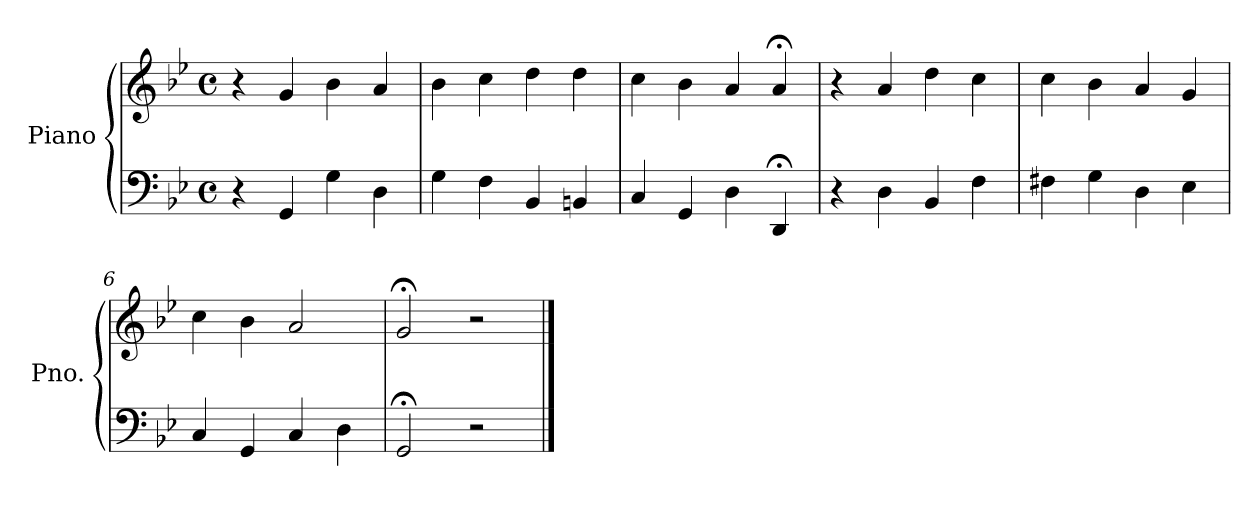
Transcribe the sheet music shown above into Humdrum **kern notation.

**kern	**kern
*part1	*part1
*staff2	*staff1
*I"Piano	*
*I'Pno.	*
*clefF4	*clefG2
*k[b-e-]	*k[b-e-]
*M4/4	*M4/4
*met(c)	*met(c)
=1	=1
4r	4r
4GG/	4g/
4G\	4b-\
4D\	4a/
=2	=2
4G\	4b-\
4F\	4cc\
4BB-/	4dd\
4BBn/	4dd\
=3	=3
4C/	4cc\
4GG/	4b-\
4D\	4a/
4DD;</	4a;</
=4	=4
4r	4r
4D\	4a/
4BB-/	4dd\
4F\	4cc\
=5	=5
4F#X\	4cc\
4G\	4b-\
4D\	4a/
4E-\	4g/
=6	=6
4C/	4cc\
4GG/	4b-\
4C/	2a/
4D\	.
=7	=7
2GG;</	2g;</
2r	2r
==	==
*-	*-
